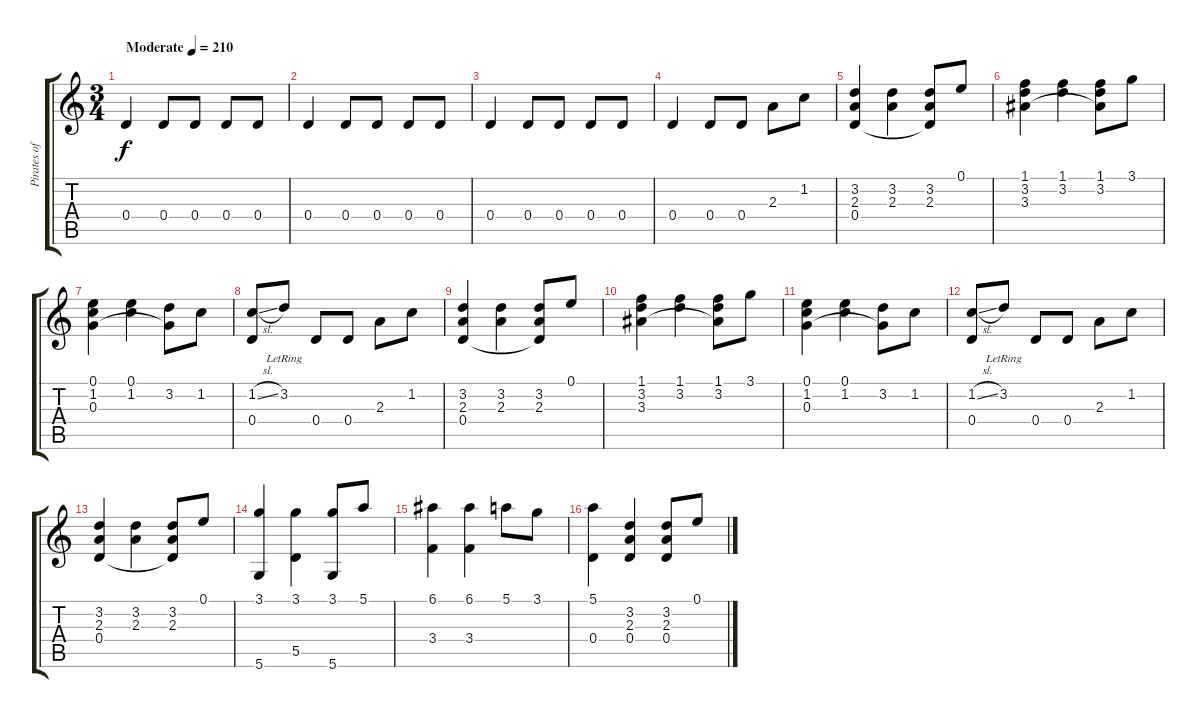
\track ("Pirates of the Caribbean" "Pirates of") {instrument acousticguitarsteel}
\staff {score tabs}
\tuning (E4 B3 G3 D3 A2 D2) {hide}
\ts (3 4)
\section ("" "")
\tempo (210 "Moderate")
\clef g2
\ks c
0.4.4{dy f instrument acousticguitarsteel} 0.4.8 0.4.8 0.4.8 0.4.8 |
0.4.4 0.4.8 0.4.8 0.4.8 0.4.8 |
0.4.4 0.4.8 0.4.8 0.4.8 0.4.8 |
0.4.4 0.4.8 0.4.8 2.3.8 1.2.8 |
(3.2 2.3 0.4).4 (3.2 2.3).4 (3.2 2.3 0.4{t}).8 0.1.8 |
(1.1 3.2 3.3).4 (1.1 3.2).4 (1.1 3.2 3.3{t}).8 3.1.8 |
(0.1 1.2 0.3).4 (0.1 1.2).4 (3.2 0.3{t}).8 1.2.8 |
(1.2{sl} 0.4).8 3.2{lr}.8 0.4.8 0.4.8 2.3.8 1.2.8 |
(3.2 2.3 0.4).4 (3.2 2.3).4 (3.2 2.3 0.4{t}).8 0.1.8 |
(1.1 3.2 3.3).4 (1.1 3.2).4 (1.1 3.2 3.3{t}).8 3.1.8 |
(0.1 1.2 0.3).4 (0.1 1.2).4 (3.2 0.3{t}).8 1.2.8 |
(1.2{sl} 0.4).8 3.2{lr}.8 0.4.8 0.4.8 2.3.8 1.2.8 |
(3.2 2.3 0.4).4 (3.2 2.3).4 (3.2 2.3 0.4{t}).8 0.1.8 |
(3.1 5.6).4 (3.1 5.5).4 (3.1 5.6).8 5.1.8 |
(6.1 3.4).4 (6.1 3.4).4 5.1.8 3.1.8 |
(5.1 0.4).4 (3.2 2.3 0.4).4 (3.2 2.3 0.4).8 0.1.8
